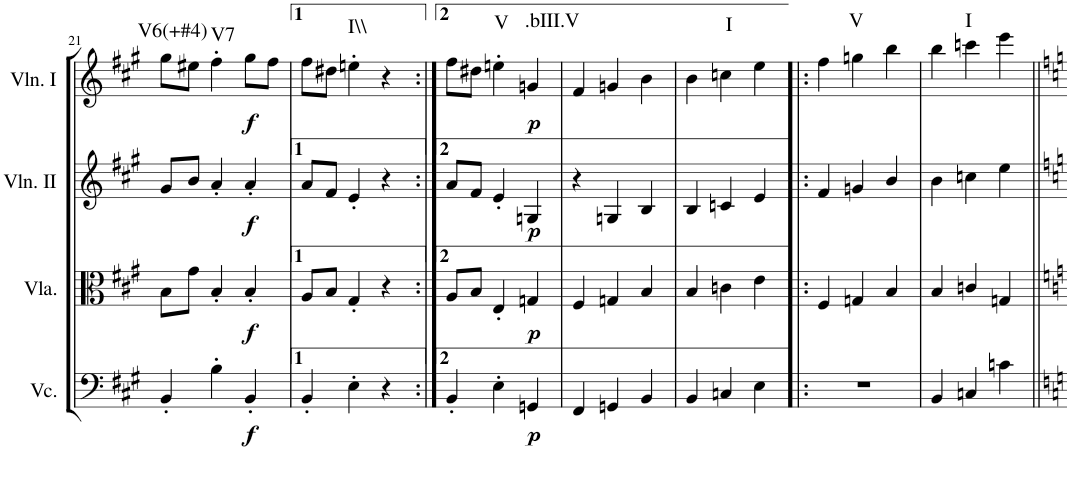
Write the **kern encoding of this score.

**kern	**dynam	**kern	**dynam	**kern	**dynam	**kern	**dynam	**harte
*part4	*part4	*part3	*part3	*part2	*part2	*part1	*part1	*part1
*staff4	*staff4	*staff3	*staff3	*staff2	*staff2	*staff1	*staff1	*
*I"Violoncello	*	*I"Viola	*	*I"Violin II	*	*I"Violin I	*	*
*I'Vc.	*	*I'Vla.	*	*I'Vln. II	*	*I'Vln. I	*	*
!!LO:PB:g=z
*clefF4	*	*clefC3	*	*clefG2	*	*clefG2	*	*
*k[f#c#g#]	*	*k[f#c#g#]	*	*k[f#c#g#]	*	*k[f#c#g#]	*	*
*M3/4	*	*M3/4	*	*M3/4	*	*M3/4	*	*
=21	=21	=21	=21	=21	=21	=21	=21	=21
!	!	!	!	!	!	!	!	!LO:H:kt=V6(+#4)
4BB'/	.	8B\L	.	8g#/L	.	8gg#\L	.	N
.	.	8g#\J	.	8b/J	.	8ee#X\J	.	.
!	!	!	!	!	!	!	!	!LO:H:kt=V7
4B'\	.	4B'/	.	4a'/	.	4ff#'\	.	N
!	!LO:DY:b	!	!LO:DY:b	!	!LO:DY:b	!	!LO:DY:b	!
4BB'/	f	4B'/	f	4a'/	f	8gg#\L	f	.
.	.	.	.	.	.	8ff#\J	.	.
=22	=22	=22	=22	=22	=22	=22	=22	=22
4BB'/	.	8A/L	.	8a/L	.	8ff#\L	.	.
.	.	8B/J	.	8f#/J	.	8dd#X\J	.	.
!	!	!	!	!	!	!	!	!LO:H:kt=I\\
4E'\	.	4G#'/	.	4e'/	.	4een'\	.	N
4r	.	4r	.	4r	.	4r	.	.
=23:|!	=23:|!	=23:|!	=23:|!	=23:|!	=23:|!	=23:|!	=23:|!	=23:|!
4BB'/	.	8A/L	.	8a/L	.	8ff#\L	.	.
.	.	8B/J	.	8f#/J	.	8dd#X\J	.	.
!	!	!	!	!	!	!	!	!LO:H:kt=V
4E'\	.	4E'/	.	4e'/	.	4een'\	.	N
!	!LO:DY:b	!	!LO:DY:b	!	!LO:DY:b	!	!LO:DY:b	!LO:H:kt=.bIII.V
4GGn/	p	4Gn/	p	4Gn/	p	4gn/	p	N
=24	=24	=24	=24	=24	=24	=24	=24	=24
4FF#/	.	4F#/	.	4r	.	4f#/	.	.
4GGn/	.	4Gn/	.	4Gn/	.	4gn/	.	.
4BB/	.	4B/	.	4B/	.	4b\	.	.
=25	=25	=25	=25	=25	=25	=25	=25	=25
4BB/	.	4B/	.	4B/	.	4b\	.	.
!	!	!	!	!	!	!	!	!LO:H:kt=I
4Cn/	.	4cn\	.	4cn/	.	4ccn\	.	N
4E\	.	4e\	.	4e/	.	4ee\	.	.
=26!|:	=26!|:	=26!|:	=26!|:	=26!|:	=26!|:	=26!|:	=26!|:	=26!|:
2.r	.	4F#/	.	4f#/	.	4ff#\	.	.
!	!	!	!	!	!	!	!	!LO:H:kt=V
.	.	4Gn/	.	4gn/	.	4ggn\	.	N
.	.	4B/	.	4b/	.	4bb\	.	.
=27	=27	=27	=27	=27	=27	=27	=27	=27
4BB/	.	4B/	.	4b\	.	4bb\	.	.
!	!	!	!	!	!	!	!	!LO:H:kt=I
4Cn/	.	4cn/	.	4ccn\	.	4cccn\	.	N
4cn\	.	4Gn/	.	4ee\	.	4eee\	.	.
=||	=||	=||	=||	=||	=||	=||	=||	=||
*-	*-	*-	*-	*-	*-	*-	*-	*-
